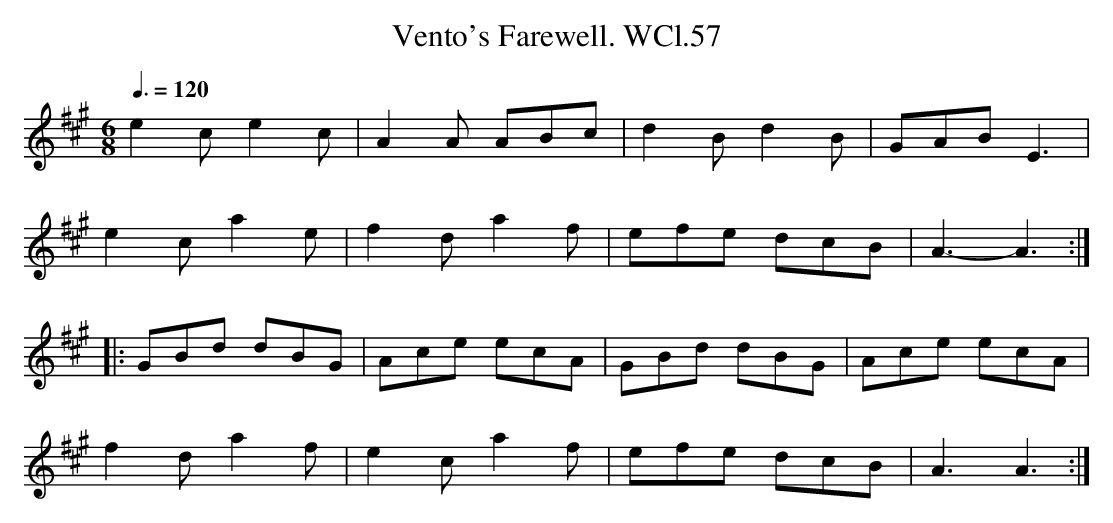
X:1
T:Vento's Farewell. WCl.57
M:6/8
L:1/8
Q:3/8=120
K:A
e2ce2c|A2A ABc|d2Bd2B|GAB E3|
e2ca2e|f2da2f|efe dcB|A3-A3:|
|:GBd dBG|Ace ecA|GBd dBG|Ace ecA|
f2da2f|e2ca2f|efe dcB|A3A3:|
